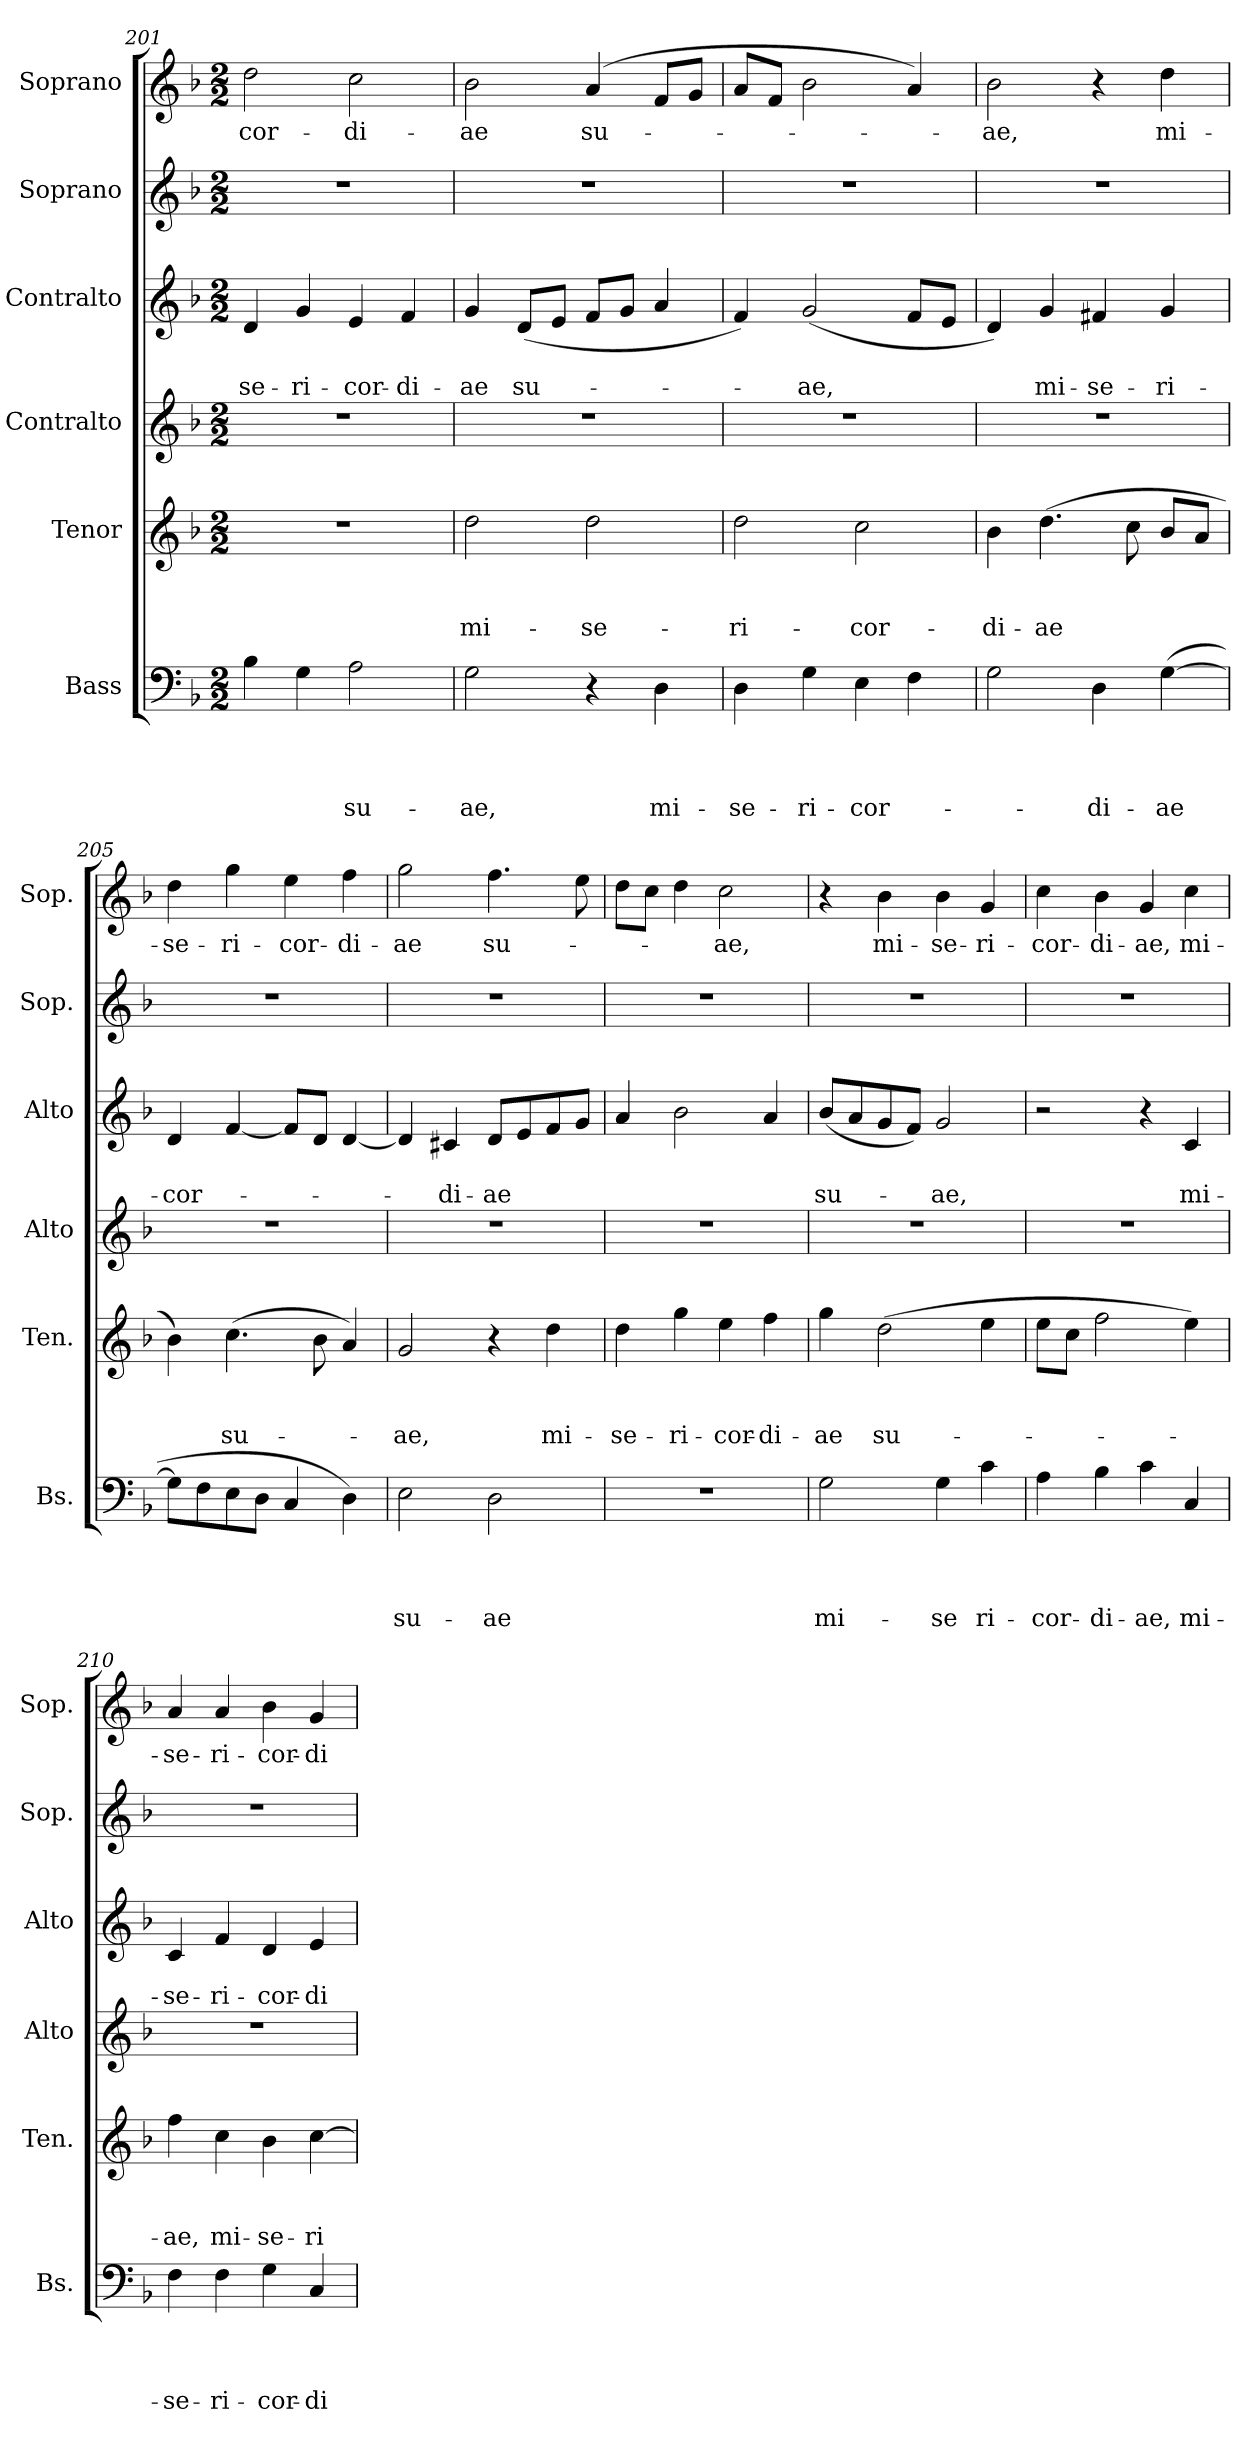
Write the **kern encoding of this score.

**kern	**text	**text	**text	**text	**kern	**text	**text	**text	**kern	**kern	**text	**text	**kern	**kern	**text
*part6	*part6	*part6	*part6	*part6	*part5	*part5	*part5	*part5	*part4	*part3	*part3	*part3	*part2	*part1	*part1
*staff6	*staff6	*staff6	*staff6	*staff6	*staff5	*staff5	*staff5	*staff5	*staff4	*staff3	*staff3	*staff3	*staff2	*staff1	*staff1
*I"Bass	*	*	*	*	*I"Tenor	*	*	*	*I"Contralto	*I"Contralto	*	*	*I"Soprano	*I"Soprano	*
*I'Bs.	*	*	*	*	*I'Ten.	*	*	*	*I'Alto	*I'Alto	*	*	*I'Sop.	*I'Sop.	*
*clefF4	*	*	*	*	*clefG2	*	*	*	*clefG2	*clefG2	*	*	*clefG2	*clefG2	*
*	*	*	*	*	*ITrd7c12	*	*	*	*	*	*	*	*	*	*
*k[b-]	*	*	*	*	*k[b-]	*	*	*	*k[b-]	*k[b-]	*	*	*k[b-]	*k[b-]	*
*F:	*	*	*	*	*F:	*	*	*	*F:	*F:	*	*	*F:	*F:	*
*M2/2	*	*	*	*	*M2/2	*	*	*	*M2/2	*M2/2	*	*	*M2/2	*M2/2	*
=201	=201	=201	=201	=201	=201	=201	=201	=201	=201	=201	=201	=201	=201	=201	=201
!	!	!	!	!	!	!	!	!	!	!	!	!LO:LY:b	!	!	!LO:LY:b
4B-\	.	.	.	.	1r	.	.	.	1r	4d/	.	-se-	1r	2dd\	-cor-
!	!	!	!	!	!	!	!	!	!	!	!	!LO:LY:b	!	!	!
4G\	.	.	.	.	.	.	.	.	.	4g/	.	-ri-	.	.	.
!	!	!	!	!LO:LY:b	!	!	!	!	!	!	!	!LO:LY:b	!	!	!LO:LY:b
2A\	.	.	.	su-	.	.	.	.	.	4e/	.	-cor-	.	2cc\	-di-
!	!	!	!	!	!	!	!	!	!	!	!	!LO:LY:b	!	!	!
.	.	.	.	.	.	.	.	.	.	4f/	.	-di-	.	.	.
=202	=202	=202	=202	=202	=202	=202	=202	=202	=202	=202	=202	=202	=202	=202	=202
!	!	!	!	!LO:LY:b	!	!	!	!LO:LY:b	!	!	!	!LO:LY:b	!	!	!LO:LY:b
2G\	.	.	.	-ae,	2d\	.	.	mi-	1r	4g/	.	-ae	1r	2b-\	-ae
!	!	!	!	!	!	!	!	!	!	!	!	!LO:LY:b	!	!	!
.	.	.	.	.	.	.	.	.	.	(<8d/L	.	su-	.	.	.
.	.	.	.	.	.	.	.	.	.	8e/J	.	.	.	.	.
!	!	!	!	!	!	!	!	!LO:LY:b	!	!	!	!	!	!	!LO:LY:b
4r	.	.	.	.	2d\	.	.	-se-	.	8f/L	.	.	.	(<4a/	su-
.	.	.	.	.	.	.	.	.	.	8g/J	.	.	.	.	.
!	!	!	!	!LO:LY:b	!	!	!	!	!	!	!	!	!	!	!
4D\	.	.	.	mi-	.	.	.	.	.	4a/	.	.	.	8f/L	.
.	.	.	.	.	.	.	.	.	.	.	.	.	.	8g/J	.
!!LO:LB:g=z
=203	=203	=203	=203	=203	=203	=203	=203	=203	=203	=203	=203	=203	=203	=203	=203
!	!	!	!	!LO:LY:b	!	!	!	!LO:LY:b	!	!	!	!	!	!	!
4D\	.	.	.	-se-	2d\	.	.	-ri-	1r	4f/)	.	.	1r	8a/L	.
.	.	.	.	.	.	.	.	.	.	.	.	.	.	8f/J	.
!	!	!	!	!LO:LY:b	!	!	!	!	!	!	!	!LO:LY:b	!	!	!
4G\	.	.	.	-ri-	.	.	.	.	.	(<2g/	.	-ae,	.	2b-\	.
!	!	!	!	!LO:LY:b	!	!	!	!LO:LY:b	!	!	!	!	!	!	!
4E\	.	.	.	-cor-	2c\	.	.	-cor-	.	.	.	.	.	.	.
4F\	.	.	.	.	.	.	.	.	.	8f/L	.	.	.	4a/)	.
.	.	.	.	.	.	.	.	.	.	8e/J	.	.	.	.	.
=204	=204	=204	=204	=204	=204	=204	=204	=204	=204	=204	=204	=204	=204	=204	=204
!	!	!	!	!	!	!	!	!LO:LY:b	!	!	!	!	!	!	!LO:LY:b
2G\	.	.	.	.	4B-\	.	.	-di-	1r	4d/)	.	.	1r	2b-\	-ae,
!	!	!	!	!	!	!	!	!LO:LY:b	!	!	!	!LO:LY:b	!	!	!
.	.	.	.	.	(<4.d\	.	.	-ae	.	4g/	.	mi-	.	.	.
!	!	!	!	!LO:LY:b	!	!	!	!	!	!	!	!LO:LY:b	!	!	!
4D\	.	.	.	-di-	.	.	.	.	.	4f#X/	.	-se-	.	4r	.
.	.	.	.	.	8c\	.	.	.	.	.	.	.	.	.	.
!	!	!	!	!LO:LY:b	!	!	!	!	!	!	!	!LO:LY:b	!	!	!LO:LY:b
(>[>4G\	.	.	.	-ae	8B-/L	.	.	.	.	4g/	.	-ri-	.	4dd\	mi-
.	.	.	.	.	8A/J	.	.	.	.	.	.	.	.	.	.
=205	=205	=205	=205	=205	=205	=205	=205	=205	=205	=205	=205	=205	=205	=205	=205
!	!	!	!	!	!	!	!	!	!	!	!	!LO:LY:b	!	!	!LO:LY:b
8G\L]	.	.	.	.	4B-\)	.	.	.	1r	4d/	.	-cor-	1r	4dd\	-se-
8F\	.	.	.	.	.	.	.	.	.	.	.	.	.	.	.
!	!	!	!	!	!	!	!	!LO:LY:b	!	!	!	!	!	!	!LO:LY:b
8E\	.	.	.	.	(>4.c\	.	.	su-	.	[<4f/	.	.	.	4gg\	-ri-
8D\J	.	.	.	.	.	.	.	.	.	.	.	.	.	.	.
!	!	!	!	!	!	!	!	!	!	!	!	!	!	!	!LO:LY:b
4C/	.	.	.	.	.	.	.	.	.	8f/L]	.	.	.	4ee\	-cor-
.	.	.	.	.	8B-\	.	.	.	.	8d/J	.	.	.	.	.
!	!	!	!	!	!	!	!	!	!	!	!	!	!	!	!LO:LY:b
4D\)	.	.	.	.	4A/)	.	.	.	.	[<4d/	.	.	.	4ff\	-di-
=206	=206	=206	=206	=206	=206	=206	=206	=206	=206	=206	=206	=206	=206	=206	=206
!	!	!	!	!LO:LY:b	!	!	!	!LO:LY:b	!	!	!	!	!	!	!LO:LY:b
2E\	.	.	.	su-	2G/	.	.	-ae,	1r	4d/]	.	.	1r	2gg\	-ae
!	!	!	!	!	!	!	!	!	!	!	!	!LO:LY:b	!	!	!
.	.	.	.	.	.	.	.	.	.	4c#X/	.	-di-	.	.	.
!	!	!	!	!LO:LY:b	!	!	!	!	!	!	!	!LO:LY:b	!	!	!LO:LY:b
2D\	.	.	.	-ae	4r	.	.	.	.	8d/L	.	-ae	.	4.ff\	su-
.	.	.	.	.	.	.	.	.	.	8e/	.	.	.	.	.
!	!	!	!	!	!	!	!	!LO:LY:b	!	!	!	!	!	!	!
.	.	.	.	.	4d\	.	.	mi-	.	8f/	.	.	.	.	.
.	.	.	.	.	.	.	.	.	.	8g/J	.	.	.	8ee\	.
=207	=207	=207	=207	=207	=207	=207	=207	=207	=207	=207	=207	=207	=207	=207	=207
!	!	!	!	!	!	!	!	!LO:LY:b	!	!	!	!	!	!	!
1r	.	.	.	.	4d\	.	.	-se-	1r	4a/	.	.	1r	8dd\L	.
.	.	.	.	.	.	.	.	.	.	.	.	.	.	8cc\J	.
!	!	!	!	!	!	!	!	!LO:LY:b	!	!	!	!	!	!	!
.	.	.	.	.	4g\	.	.	-ri-	.	2b-\	.	.	.	4dd\	.
!	!	!	!	!	!	!	!	!LO:LY:b	!	!	!	!	!	!	!LO:LY:b
.	.	.	.	.	4e\	.	.	-cor-	.	.	.	.	.	2cc\	-ae,
!	!	!	!	!	!	!	!	!LO:LY:b	!	!	!	!	!	!	!
.	.	.	.	.	4f\	.	.	-di-	.	4a/	.	.	.	.	.
!!LO:PB:g=z
=208	=208	=208	=208	=208	=208	=208	=208	=208	=208	=208	=208	=208	=208	=208	=208
!	!	!	!	!LO:LY:b	!	!	!	!LO:LY:b	!	!	!	!LO:LY:b	!	!	!
2G\	.	.	.	mi-	4g\	.	.	-ae	1r	(<8b-/L	.	su-	1r	4r	.
.	.	.	.	.	.	.	.	.	.	8a/	.	.	.	.	.
!	!	!	!	!	!	!	!	!LO:LY:b	!	!	!	!	!	!	!LO:LY:b
.	.	.	.	.	(>2d\	.	.	su-	.	8g/	.	.	.	4b-\	mi-
.	.	.	.	.	.	.	.	.	.	8f/J)	.	.	.	.	.
!	!	!	!	!LO:LY:b	!	!	!	!	!	!	!	!LO:LY:b	!	!	!LO:LY:b
4G\	.	.	.	-se	.	.	.	.	.	2g/	.	-ae,	.	4b-\	-se-
!	!	!	!	!LO:LY:b	!	!	!	!	!	!	!	!	!	!	!LO:LY:b
4c\	.	.	.	ri-	4e\	.	.	.	.	.	.	.	.	4g/	-ri-
=209	=209	=209	=209	=209	=209	=209	=209	=209	=209	=209	=209	=209	=209	=209	=209
!	!	!	!	!LO:LY:b	!	!	!	!	!	!	!	!	!	!	!LO:LY:b
4A\	.	.	.	-cor-	8e\L	.	.	.	1r	2r	.	.	1r	4cc\	-cor-
.	.	.	.	.	8c\J	.	.	.	.	.	.	.	.	.	.
!	!	!	!	!LO:LY:b	!	!	!	!	!	!	!	!	!	!	!LO:LY:b
4B-\	.	.	.	-di-	2f\	.	.	.	.	.	.	.	.	4b-\	-di-
!	!	!	!	!LO:LY:b	!	!	!	!	!	!	!	!	!	!	!LO:LY:b
4c\	.	.	.	-ae,	.	.	.	.	.	4r	.	.	.	4g/	-ae,
!	!	!	!	!LO:LY:b	!	!	!	!	!	!	!	!LO:LY:b	!	!	!LO:LY:b
4C/	.	.	.	mi-	4e\)	.	.	.	.	4c/	.	mi-	.	4cc\	mi-
=210	=210	=210	=210	=210	=210	=210	=210	=210	=210	=210	=210	=210	=210	=210	=210
!	!	!	!	!LO:LY:b	!	!	!	!LO:LY:b	!	!	!	!LO:LY:b	!	!	!LO:LY:b
4F\	.	.	.	-se-	4f\	.	.	-ae,	1r	4c/	.	-se-	1r	4a/	-se-
!	!	!	!	!LO:LY:b	!	!	!	!LO:LY:b	!	!	!	!LO:LY:b	!	!	!LO:LY:b
4F\	.	.	.	-ri-	4c\	.	.	mi-	.	4f/	.	-ri-	.	4a/	-ri-
!	!	!	!	!LO:LY:b	!	!	!	!LO:LY:b	!	!	!	!LO:LY:b	!	!	!LO:LY:b
4G\	.	.	.	-cor-	4B-\	.	.	-se-	.	4d/	.	-cor-	.	4b-\	-cor-
!	!	!	!	!LO:LY:b	!	!	!	!LO:LY:b	!	!	!	!LO:LY:b	!	!	!LO:LY:b
4C/	.	.	.	-di-	[>4c\	.	.	-ri-	.	4e/	.	-di-	.	4g/	-di-
=	=	=	=	=	=	=	=	=	=	=	=	=	=	=	=
*-	*-	*-	*-	*-	*-	*-	*-	*-	*-	*-	*-	*-	*-	*-	*-
